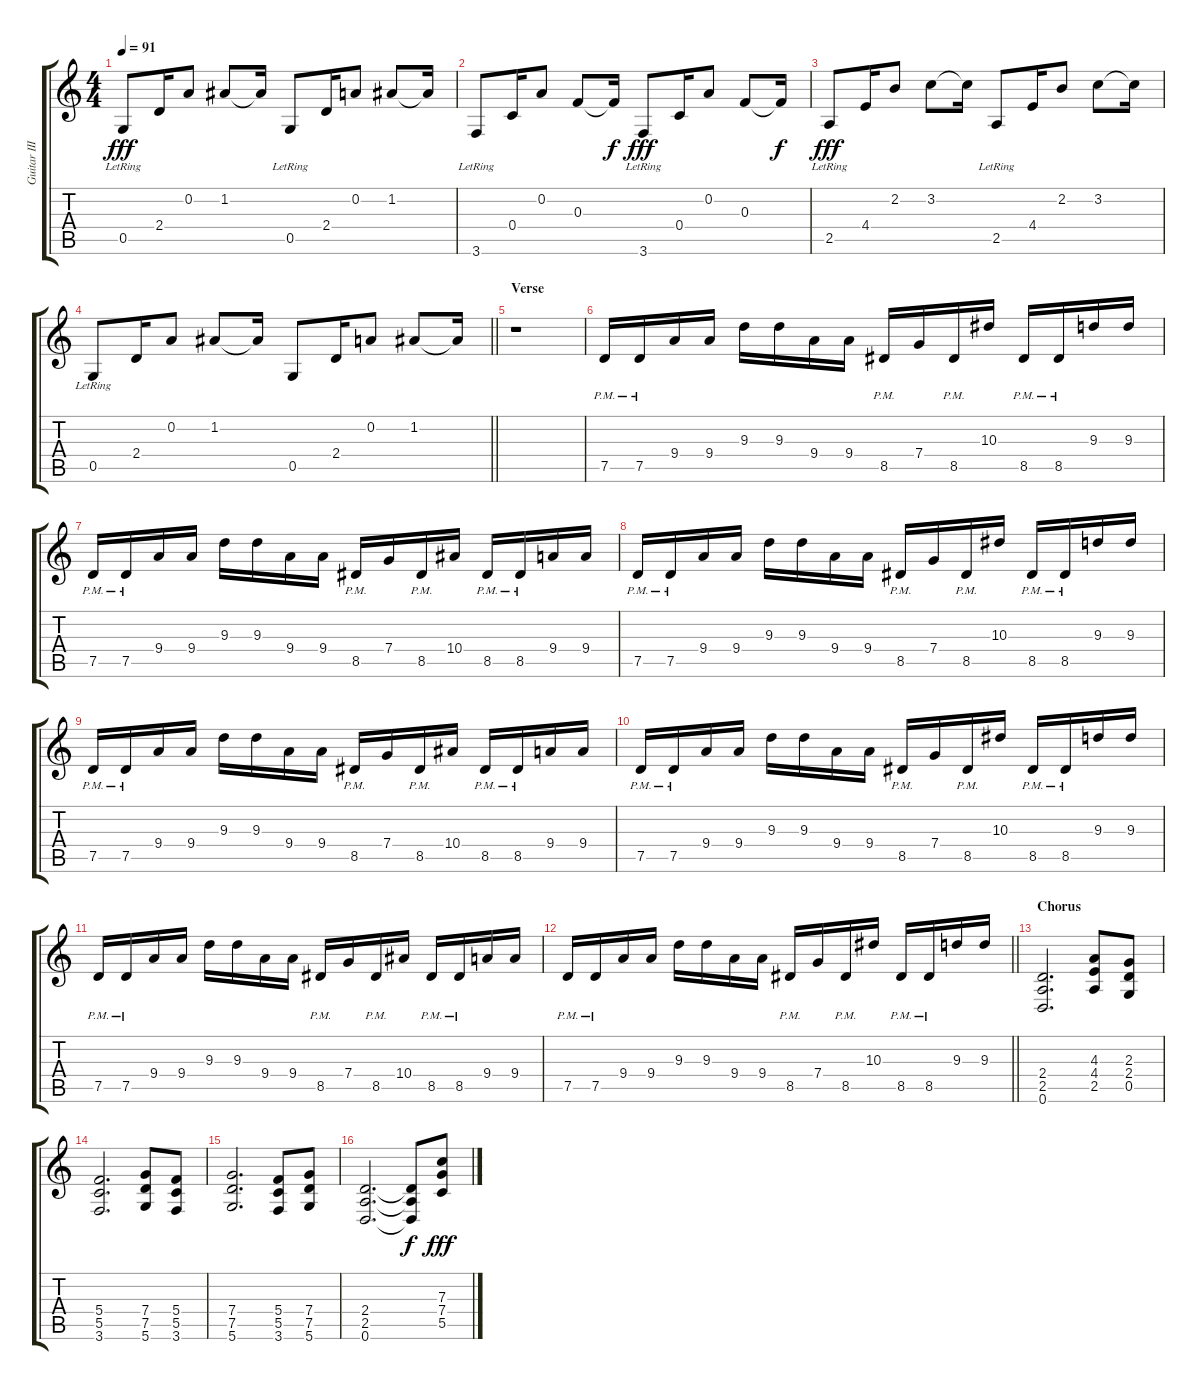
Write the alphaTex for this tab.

\track ("Guitar III" "Guitar III") {instrument distortionguitar}
\staff {score tabs}
\tuning (D4 A3 F3 C3 G2 D2) {hide}
\ts (4 4)
\tempo 91
\clef g2
\ks c
0.5{lr}.8{dy fff} 2.4.16 0.2.8 1.2.8 1.2{t}.16 0.5{lr}.8 2.4.16 0.2.8 1.2.8 1.2{t}.16 |
3.6{lr}.8 0.4.16 0.2.8 0.3.8 0.3{t}.16{dy f} 3.6{lr}.8{dy fff} 0.4.16 0.2.8 0.3.8 0.3{t}.16{dy f} |
2.5{lr}.8{dy fff} 4.4.16 2.2.8 3.2.8 3.2{t}.16 2.5{lr}.8 4.4.16 2.2.8 3.2.8 3.2{t}.16 |
\barLineRight lightlight
0.5{lr}.8 2.4.16 0.2.8 1.2.8 1.2{t}.16 0.5.8 2.4.16 0.2.8 1.2.8 1.2{t}.16 |
\section ("" "Verse")
r.1 |
7.5{pm}.16 7.5{pm}.16 9.4.16 9.4.16 9.3.16 9.3.16 9.4.16 9.4.16 8.5{pm}.16 7.4.16 8.5{pm}.16 10.3.16 8.5{pm}.16 8.5{pm}.16 9.3.16 9.3.16 |
7.5{pm}.16 7.5{pm}.16 9.4.16 9.4.16 9.3.16 9.3.16 9.4.16 9.4.16 8.5{pm}.16 7.4.16 8.5{pm}.16 10.4.16 8.5{pm}.16 8.5{pm}.16 9.4.16 9.4.16 |
7.5{pm}.16 7.5{pm}.16 9.4.16 9.4.16 9.3.16 9.3.16 9.4.16 9.4.16 8.5{pm}.16 7.4.16 8.5{pm}.16 10.3.16 8.5{pm}.16 8.5{pm}.16 9.3.16 9.3.16 |
7.5{pm}.16 7.5{pm}.16 9.4.16 9.4.16 9.3.16 9.3.16 9.4.16 9.4.16 8.5{pm}.16 7.4.16 8.5{pm}.16 10.4.16 8.5{pm}.16 8.5{pm}.16 9.4.16 9.4.16 |
7.5{pm}.16 7.5{pm}.16 9.4.16 9.4.16 9.3.16 9.3.16 9.4.16 9.4.16 8.5{pm}.16 7.4.16 8.5{pm}.16 10.3.16 8.5{pm}.16 8.5{pm}.16 9.3.16 9.3.16 |
7.5{pm}.16 7.5{pm}.16 9.4.16 9.4.16 9.3.16 9.3.16 9.4.16 9.4.16 8.5{pm}.16 7.4.16 8.5{pm}.16 10.4.16 8.5{pm}.16 8.5{pm}.16 9.4.16 9.4.16 |
\barLineRight lightlight
7.5{pm}.16 7.5{pm}.16 9.4.16 9.4.16 9.3.16 9.3.16 9.4.16 9.4.16 8.5{pm}.16 7.4.16 8.5{pm}.16 10.3.16 8.5{pm}.16 8.5{pm}.16 9.3.16 9.3.16 |
\section ("" "Chorus")
(2.4 2.5 0.6).2{d} (4.3 4.4 2.5).8 (2.3 2.4 0.5).8 |
(5.4 5.5 3.6).2{d} (7.4 7.5 5.6).8 (5.4 5.5 3.6).8 |
(7.4 7.5 5.6).2{d} (5.4 5.5 3.6).8 (7.4 7.5 5.6).8 |
(2.4 2.5 0.6).2{d} (2.4{t} 2.5{t} 0.6{t}).8{dy f} (7.3 7.4 5.5).8{dy fff}
